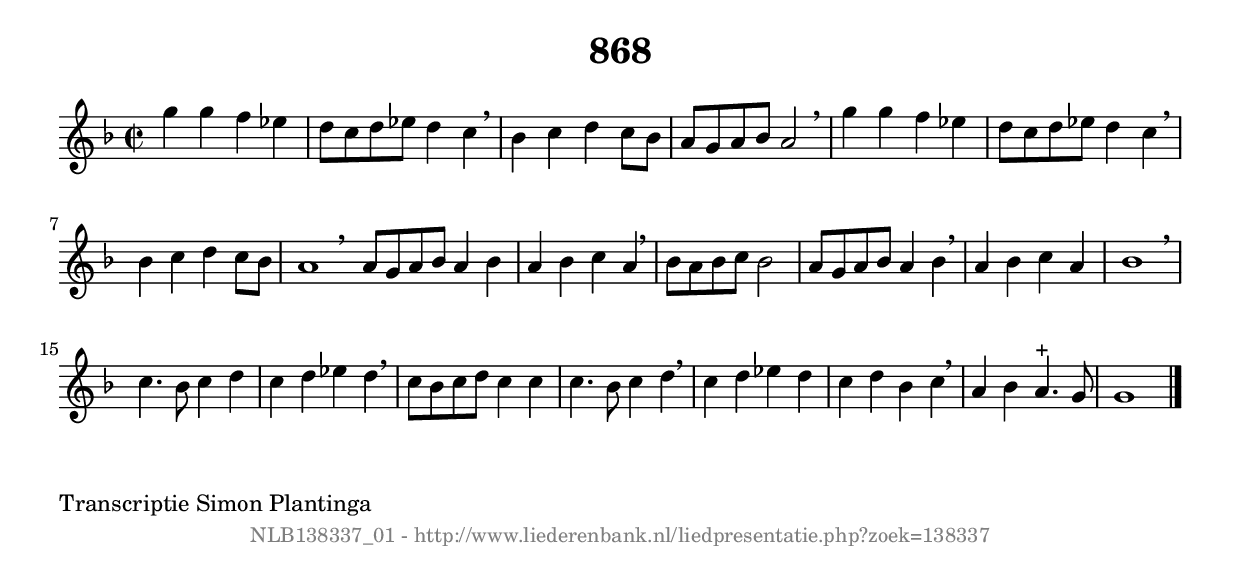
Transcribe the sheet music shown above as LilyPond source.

%
% produced by wce2krn 1.64 (7 June 2014)
%
\version"2.16"
#(append! paper-alist '(("long" . (cons (* 210 mm) (* 2000 mm)))))
#(set-default-paper-size "long")
sb = {\breathe}
mBreak = {\breathe }
bBreak = {\breathe }
x = {\once\override NoteHead #'style = #'cross }
gl=\glissando
itime={\override Staff.TimeSignature #'stencil = ##f }
ficta = {\once\set suggestAccidentals = ##t}
fine = {\once\override Score.RehearsalMark #'self-alignment-X = #1 \mark \markup {\italic{Fine}}}
dc = {\once\override Score.RehearsalMark #'self-alignment-X = #1 \mark \markup {\italic{D.C.}}}
dcf = {\once\override Score.RehearsalMark #'self-alignment-X = #1 \mark \markup {\italic{D.C. al Fine}}}
dcc = {\once\override Score.RehearsalMark #'self-alignment-X = #1 \mark \markup {\italic{D.C. al Coda}}}
ds = {\once\override Score.RehearsalMark #'self-alignment-X = #1 \mark \markup {\italic{D.S.}}}
dsf = {\once\override Score.RehearsalMark #'self-alignment-X = #1 \mark \markup {\italic{D.S. al Fine}}}
dsc = {\once\override Score.RehearsalMark #'self-alignment-X = #1 \mark \markup {\italic{D.S. al Coda}}}
pv = {\set Score.repeatCommands = #'((volta "1"))}
sv = {\set Score.repeatCommands = #'((volta "2"))}
tv = {\set Score.repeatCommands = #'((volta "3"))}
qv = {\set Score.repeatCommands = #'((volta "4"))}
xv = {\set Score.repeatCommands = #'((volta #f))}
\header{ tagline = ""
title = "868"
}
\score {{
\key g \dorian
\relative g'
{
\set melismaBusyProperties = #'()
\time 2/2
\tempo 4=120
\override Score.MetronomeMark #'transparent = ##t
\override Score.RehearsalMark #'break-visibility = #(vector #t #t #f)
g'4 g4 f4 ees4 | d8 c8 d8 ees8 d4 c4 \sb | bes4 c4 d4 c8 bes8 | a8 g8 a8 bes8 a2 | \mBreak \bar "|"
g'4 g4 f4 ees4 | d8 c8 d8 ees8 d4 c4 \sb | bes4 c4 d4 c8 bes8 | a1 \bar ":|:" \bBreak
a8 g8 a8 bes8 a4 bes4 | a4 bes4 c4 a4 \sb | bes8 a8 bes8 c8 bes2 | a8 g8 a8 bes8 a4 bes4 | \mBreak \bar "|"
a4 bes4 c4 a4 | bes1 \sb | c4. bes8 c4 d4 | c4 d4 ees4 d4 | \mBreak \bar "|"
c8 bes8 c8 d8 c4 c4 | c4. bes8 c4 d4 \sb | c4 d4 ees4 d4 | c4 d4 bes4 c4 \sb | a4 bes4 a4.^"+" g8 | g1 \bar "|."
 }}
 \midi { }
 \layout {
            indent = 0.0\cm
}
}
\markup { \wordwrap-string #" 
Transcriptie Simon Plantinga
"}
\markup { \vspace #0 } \markup { \with-color #grey \fill-line { \center-column { \smaller "NLB138337_01 - http://www.liederenbank.nl/liedpresentatie.php?zoek=138337" } } }
